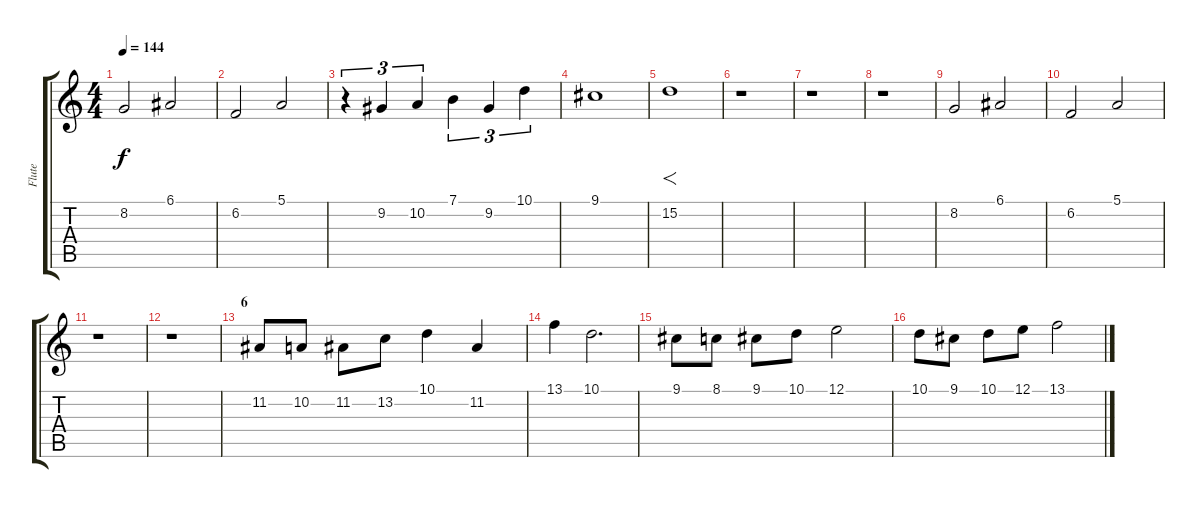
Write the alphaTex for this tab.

\track ("Flute" "Flute") {instrument flute}
\staff {score tabs}
\tuning (E4 B3 G3 D3 A2 E2) {hide}
\ts (4 4)
\tempo 144
\clef g2
\ks c
8.2.2{dy f} 6.1.2 |
6.2.2 5.1.2 |
r.4{tu (3 2)} 9.2.4{tu (3 2)} 10.2.4{tu (3 2)} 7.1.4{tu (3 2)} 9.2.4{tu (3 2)} 10.1.4{tu (3 2)} |
9.1.1 |
15.2.1{f} |
r.1 |
r.1 |
r.1 |
8.2.2 6.1.2 |
6.2.2 5.1.2 |
r.1 |
r.1 |
\section ("" "6")
11.2.8 10.2.8 11.2.8 13.2.8 10.1.4 11.2.4 |
13.1.4 10.1.2{d} |
9.1.8 8.1.8 9.1.8 10.1.8 12.1.2 |
10.1.8 9.1.8 10.1.8 12.1.8 13.1.2
